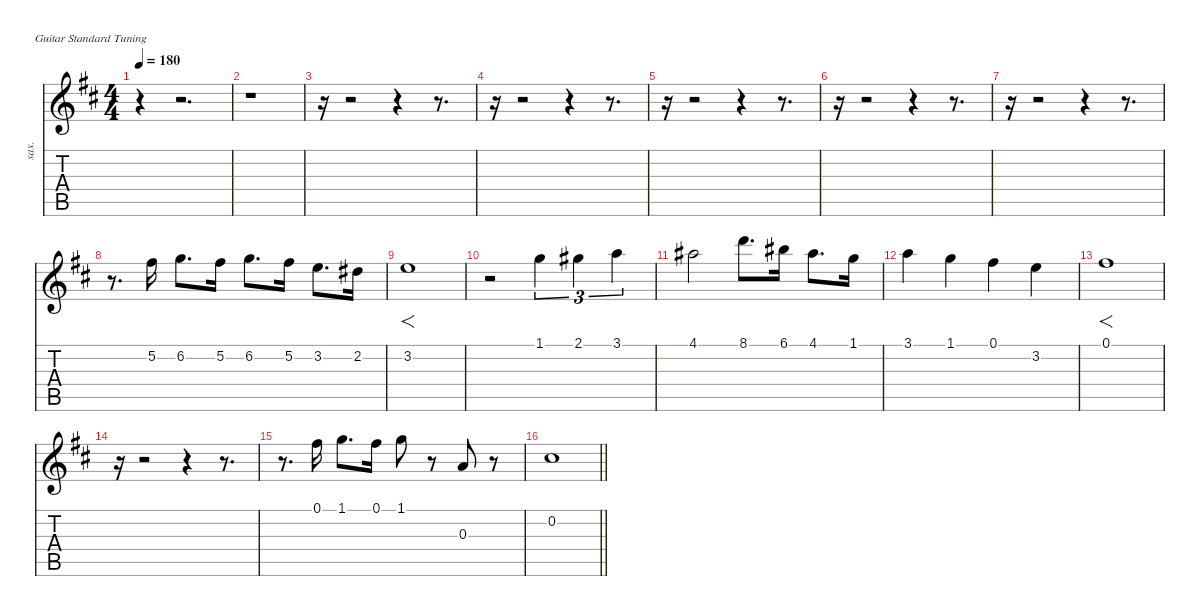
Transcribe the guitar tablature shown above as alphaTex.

\defaultSystemsLayout 4
\hideDynamics
\bracketExtendMode nobrackets
\otherSystemsTrackNameOrientation horizontal
\track ("Sax. T" "sax.") {instrument tenorsax}
\staff {score tabs}
\tuning (E4 B3 G3 D3 A2 E2)
\displaytranspose 14
\ts (4 4)
\tempo 180
\clef g2
\ks d
r.4{dy f beam Down} r.2{d beam Down} |
r.1{beam Down} |
r.16{beam Down} r.2{beam Down} r.4{beam Down} r.8{d beam Down} |
r.16{beam Down} r.2{beam Down} r.4{beam Down} r.8{d beam Down} |
r.16{beam Down} r.2{beam Down} r.4{beam Down} r.8{d beam Down} |
r.16{beam Down} r.2{beam Down} r.4{beam Down} r.8{d beam Down} |
r.16{beam Down} r.2{beam Down} r.4{beam Down} r.8{d beam Down} |
r.8{d beam Down} 5.2{acc #}.16{beam Down} 6.2{acc forcenatural}.8{d beam Down} 5.2{acc #}.16{beam Down} 6.2{acc forcenatural}.8{d beam Down} 5.2{acc #}.16{beam Down} 3.2{acc forcenatural}.8{d beam Down} 2.2{acc #}.16{beam Down} |
3.2{acc forcenatural}.1{f beam Down} |
r.2{beam Down} 1.1{acc forcenatural}.4{tu (3 2) beam Down} 2.1{acc #}.4{tu (3 2) beam Down} 3.1{acc forcenatural}.4{tu (3 2) beam Down} |
4.1{acc #}.2{beam Down} 8.1{acc forcenatural}.8{d beam Down} 6.1{acc #}.16{beam Down} 4.1{acc #}.8{d beam Down} 1.1{acc forcenatural}.16{beam Down} |
3.1{acc forcenatural}.4{beam Down} 1.1{acc forcenatural}.4{beam Down} 0.1{acc #}.4{beam Down} 3.2{acc forcenatural}.4{beam Down} |
0.1{acc #}.1{f beam Down} |
r.16{beam Down} r.2{beam Down} r.4{beam Down} r.8{d beam Down} |
r.8{d beam Down} 0.1{acc #}.16{dy mf beam Down} 1.1{acc forcenatural}.8{d beam Down} 0.1{acc #}.16{beam Down} 1.1{acc forcenatural}.8{beam Down} r.8{beam Down} 0.3{acc forcenatural}.8{beam Up} r.8{beam Up} |
\barLineRight lightlight
0.2{acc #}.1{beam Down}
